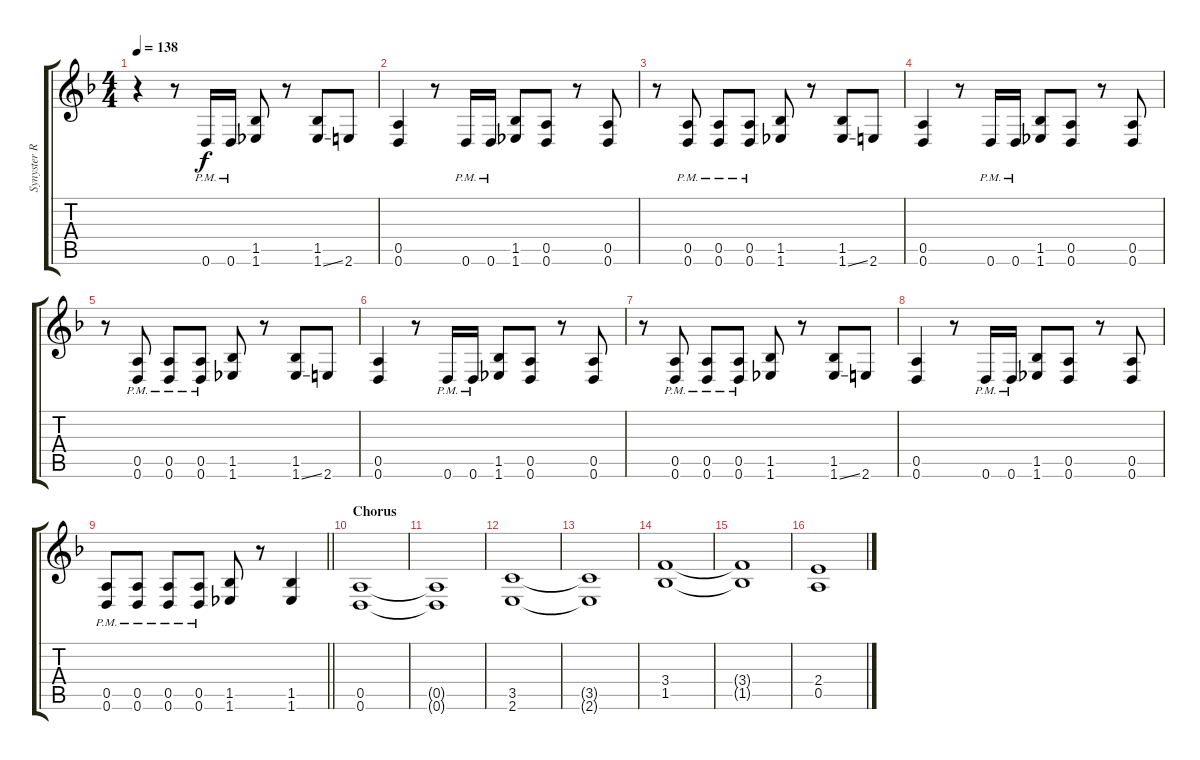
\track ("Synyster Rhy" "Synyster R") {instrument distortionguitar}
\staff {score tabs}
\tuning (E4 B3 G3 D3 A2 D2) {hide}
\ts (4 4)
\tempo 138
\clef g2
\ks f
r.4{dy f} r.8 0.6{pm}.16 0.6{pm}.16 (1.5 1.6).8 r.8 (1.5 1.6{ss}).8 2.6.8 |
(0.5 0.6).4 r.8 0.6{pm}.16 0.6{pm}.16 (1.5 1.6).8 (0.5 0.6).8 r.8 (0.5 0.6).8 |
r.8 (0.5{pm} 0.6{pm}).8 (0.5{pm} 0.6{pm}).8 (0.5{pm} 0.6{pm}).8 (1.5 1.6).8 r.8 (1.5 1.6{ss}).8 2.6.8 |
(0.5 0.6).4 r.8 0.6{pm}.16 0.6{pm}.16 (1.5 1.6).8 (0.5 0.6).8 r.8 (0.5 0.6).8 |
r.8 (0.5{pm} 0.6{pm}).8 (0.5{pm} 0.6{pm}).8 (0.5{pm} 0.6{pm}).8 (1.5 1.6).8 r.8 (1.5 1.6{ss}).8 2.6.8 |
(0.5 0.6).4 r.8 0.6{pm}.16 0.6{pm}.16 (1.5 1.6).8 (0.5 0.6).8 r.8 (0.5 0.6).8 |
r.8 (0.5{pm} 0.6{pm}).8 (0.5{pm} 0.6{pm}).8 (0.5{pm} 0.6{pm}).8 (1.5 1.6).8 r.8 (1.5 1.6{ss}).8 2.6.8 |
(0.5 0.6).4 r.8 0.6{pm}.16 0.6{pm}.16 (1.5 1.6).8 (0.5 0.6).8 r.8 (0.5 0.6).8 |
\barLineRight lightlight
(0.5{pm} 0.6{pm}).8 (0.5{pm} 0.6{pm}).8 (0.5{pm} 0.6{pm}).8 (0.5{pm} 0.6{pm}).8 (1.5 1.6).8 r.8 (1.5 1.6).4 |
\section ("" "Chorus")
(0.5 0.6).1 |
(0.5{t} 0.6{t}).1 |
(3.5 2.6).1 |
(3.5{t} 2.6{t}).1 |
(3.4 1.5).1 |
(3.4{t} 1.5{t}).1 |
(2.4 0.5).1
